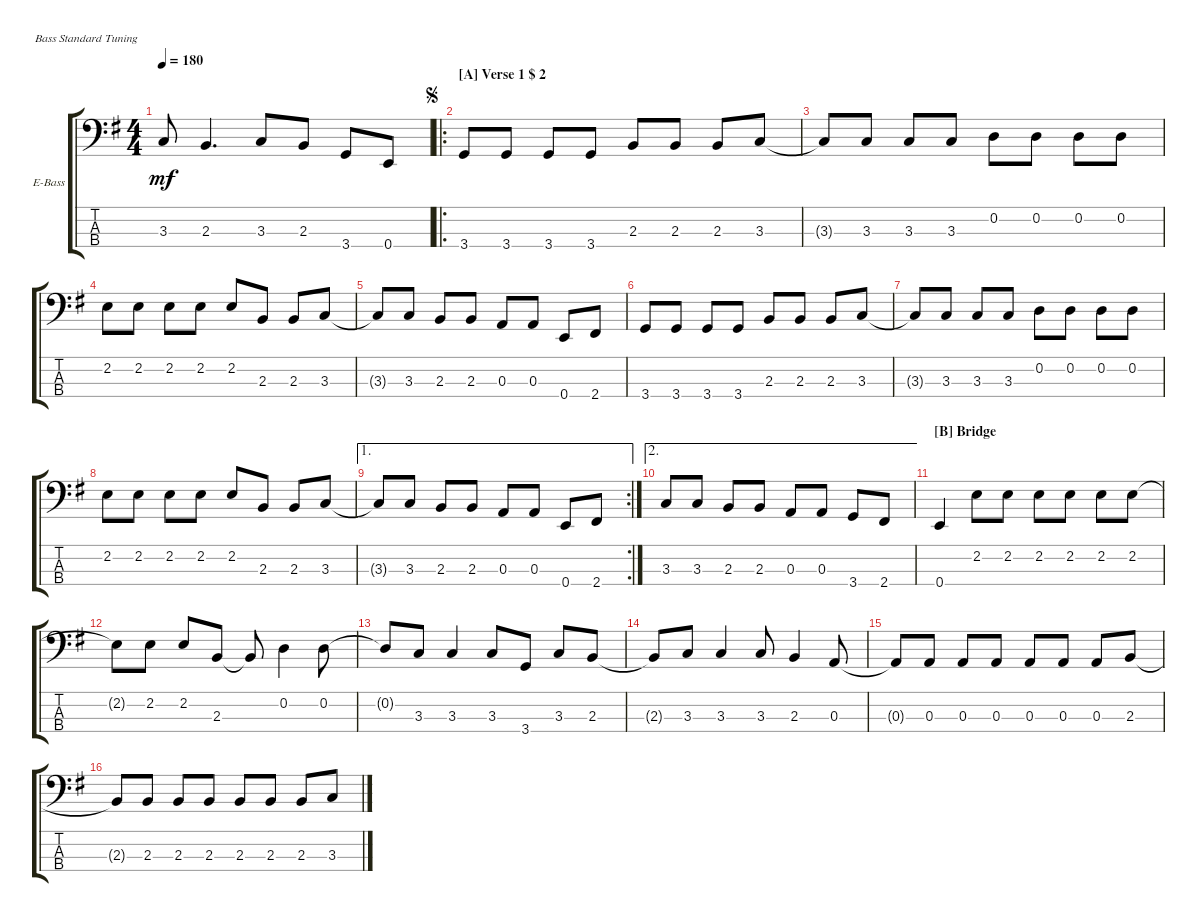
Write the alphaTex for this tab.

\defaultSystemsLayout 4
\bracketExtendMode groupsimilarinstruments
\firstSystemTrackNameOrientation horizontal
\otherSystemsTrackNameOrientation horizontal
\track ("Electric Bass" "E-Bass") {instrument electricbassfinger}
\staff {score tabs}
\tuning (G2 D2 A1 E1)
\ts (4 4)
\tempo 180
\clef f4
\ks g
3.3{t}.8{dy mf} 2.3.4{d} 3.3.8 2.3.8 3.4.8 0.4.8 |
\ro
\section ("A" "Verse 1 $ 2")
\jump segno
3.4.8 3.4.8 3.4.8 3.4.8 2.3.8 2.3.8 2.3.8 3.3.8 |
3.3{t}.8 3.3.8 3.3.8 3.3.8 0.2.8 0.2.8 0.2.8 0.2.8 |
2.2.8 2.2.8 2.2.8 2.2.8 2.2.8 2.3.8 2.3.8 3.3.8 |
3.3{t}.8 3.3.8 2.3.8 2.3.8 0.3.8 0.3.8 0.4.8 2.4.8 |
3.4.8 3.4.8 3.4.8 3.4.8 2.3.8 2.3.8 2.3.8 3.3.8 |
3.3{t}.8 3.3.8 3.3.8 3.3.8 0.2.8 0.2.8 0.2.8 0.2.8 |
2.2.8 2.2.8 2.2.8 2.2.8 2.2.8 2.3.8 2.3.8 3.3.8 |
\ae 1
\rc 2
3.3{t}.8 3.3.8 2.3.8 2.3.8 0.3.8 0.3.8 0.4.8 2.4.8 |
\ae 2
3.3.8 3.3.8 2.3.8 2.3.8 0.3.8 0.3.8 3.4.8 2.4.8 |
\section ("B" "Bridge")
0.4.4 2.2.8 2.2.8 2.2.8 2.2.8 2.2.8 2.2.8 |
2.2{t}.8 2.2.8 2.2.8 2.3.8 2.3{t}.8 0.2.4 0.2.8 |
0.2{t}.8 3.3.8 3.3.4 3.3.8 3.4.8 3.3.8 2.3.8 |
2.3{t}.8 3.3.8 3.3.4 3.3.8 2.3.4 0.3.8 |
0.3{t}.8 0.3.8 0.3.8 0.3.8 0.3.8 0.3.8 0.3.8 2.3.8 |
2.3{t}.8 2.3.8 2.3.8 2.3.8 2.3.8 2.3.8 2.3.8 3.3.8
